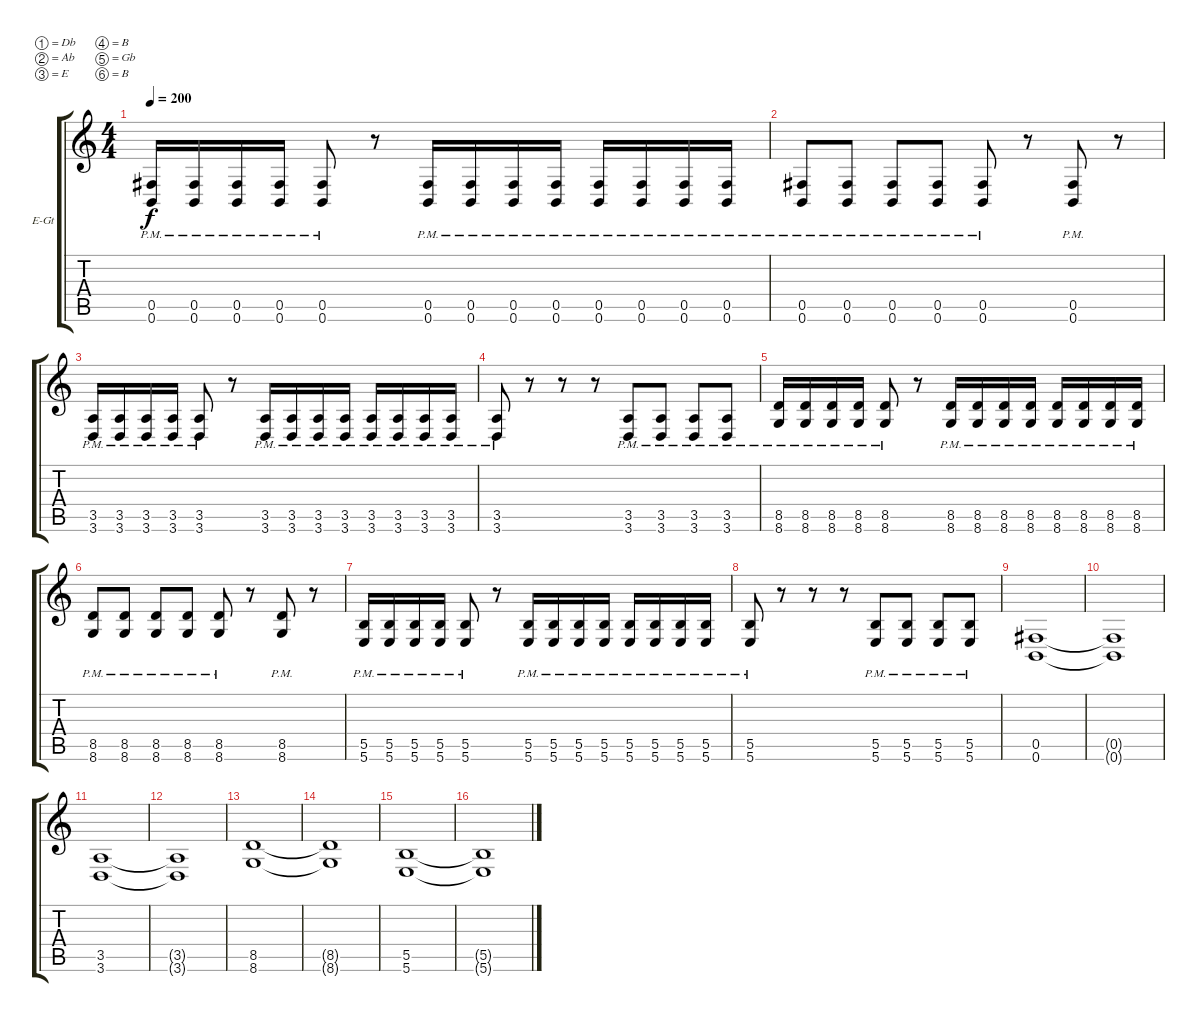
\bracketExtendMode groupsimilarinstruments
\firstSystemTrackNameOrientation horizontal
\otherSystemsTrackNameOrientation horizontal
\track ("Right Guitar" "E-Gt") {instrument distortionguitar}
\staff {score tabs}
\tuning (Db4 Ab3 E3 B2 Gb2 B1)
\ts (4 4)
\tempo 200
\clef g2
\ks c
(0.6{pm} 0.5{pm}).16{dy f} (0.6{pm} 0.5{pm}).16 (0.6{pm} 0.5{pm}).16 (0.6{pm} 0.5{pm}).16 (0.6{pm} 0.5{pm}).8 r.8 (0.6{pm} 0.5{pm}).16 (0.5{pm} 0.6{pm}).16 (0.6{pm} 0.5{pm}).16 (0.5{pm} 0.6{pm}).16 (0.6{pm} 0.5{pm}).16 (0.5{pm} 0.6{pm}).16 (0.6{pm} 0.5{pm}).16 (0.5{pm} 0.6{pm}).16 |
(0.6{pm} 0.5{pm}).8 (0.6{pm} 0.5{pm}).8 (0.6{pm} 0.5{pm}).8 (0.6{pm} 0.5{pm}).8 (0.6{pm} 0.5{pm}).8 r.8 (0.5{pm} 0.6{pm}).8 r.8 |
(3.6{pm} 3.5{pm}).16 (3.6{pm} 3.5{pm}).16 (3.6{pm} 3.5{pm}).16 (3.6{pm} 3.5{pm}).16 (3.6{pm} 3.5{pm}).8 r.8 (3.6{pm} 3.5{pm}).16 (3.5{pm} 3.6{pm}).16 (3.6{pm} 3.5{pm}).16 (3.5{pm} 3.6{pm}).16 (3.6{pm} 3.5{pm}).16 (3.5{pm} 3.6{pm}).16 (3.6{pm} 3.5{pm}).16 (3.5{pm} 3.6{pm}).16 |
(3.6{pm} 3.5{pm}).8 r.8 r.8 r.8 (3.5{pm} 3.6{pm}).8 (3.6{pm} 3.5{pm}).8 (3.5{pm} 3.6{pm}).8 (3.6{pm} 3.5{pm}).8 |
(8.6{pm} 8.5{pm}).16 (8.6{pm} 8.5{pm}).16 (8.6{pm} 8.5{pm}).16 (8.6{pm} 8.5{pm}).16 (8.6{pm} 8.5{pm}).8 r.8 (8.6{pm} 8.5{pm}).16 (8.5{pm} 8.6{pm}).16 (8.6{pm} 8.5{pm}).16 (8.5{pm} 8.6{pm}).16 (8.6{pm} 8.5{pm}).16 (8.5{pm} 8.6{pm}).16 (8.6{pm} 8.5{pm}).16 (8.5{pm} 8.6{pm}).16 |
(8.6{pm} 8.5{pm}).8 (8.6{pm} 8.5{pm}).8 (8.6{pm} 8.5{pm}).8 (8.6{pm} 8.5{pm}).8 (8.6{pm} 8.5{pm}).8 r.8 (8.5{pm} 8.6{pm}).8 r.8 |
(5.6{pm} 5.5{pm}).16 (5.6{pm} 5.5{pm}).16 (5.6{pm} 5.5{pm}).16 (5.6{pm} 5.5{pm}).16 (5.6{pm} 5.5{pm}).8 r.8 (5.6{pm} 5.5{pm}).16 (5.5{pm} 5.6{pm}).16 (5.6{pm} 5.5{pm}).16 (5.5{pm} 5.6{pm}).16 (5.6{pm} 5.5{pm}).16 (5.5{pm} 5.6{pm}).16 (5.6{pm} 5.5{pm}).16 (5.5{pm} 5.6{pm}).16 |
(5.6{pm} 5.5{pm}).8 r.8 r.8 r.8 (5.5{pm} 5.6{pm}).8 (5.6{pm} 5.5{pm}).8 (5.5{pm} 5.6{pm}).8 (5.6{pm} 5.5{pm}).8 |
(0.6 0.5).1 |
(0.5{t} 0.6{t}).1 |
(3.6 3.5).1 |
(3.6{t} 3.5{t}).1 |
(8.5 8.6).1 |
(8.5{t} 8.6{t}).1 |
(5.6 5.5).1 |
(5.5{t} 5.6{t}).1
